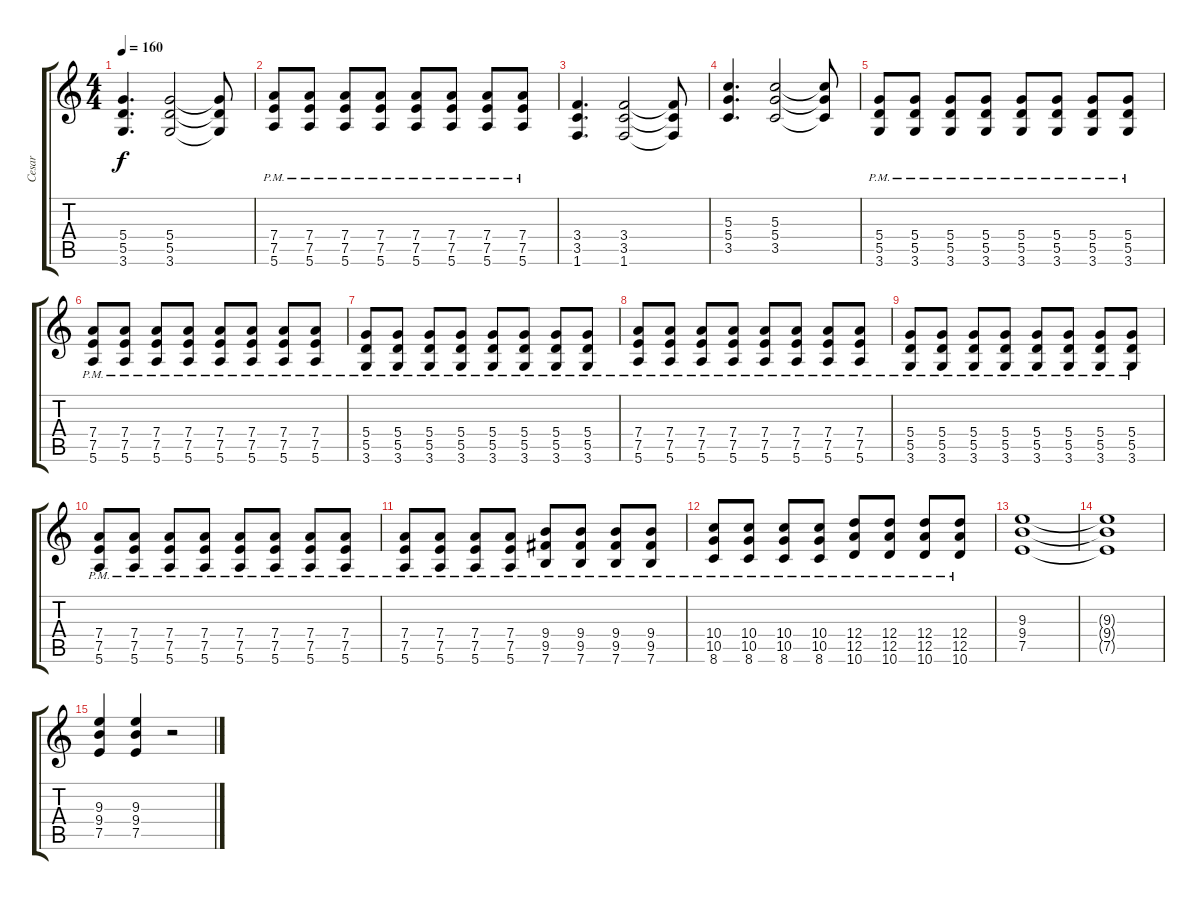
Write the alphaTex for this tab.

\track ("Cesar" "Cesar") {instrument distortionguitar}
\staff {score tabs}
\tuning (E4 B3 G3 D3 A2 E2) {hide}
\ts (4 4)
\tempo 160
\clef g2
\ks c
(5.4 5.5 3.6).4{d dy f} (5.4 5.5 3.6).2 (5.4{t} 5.5{t} 3.6{t}).8 |
(7.4{pm} 7.5{pm} 5.6{pm}).8 (7.4{pm} 7.5{pm} 5.6{pm}).8 (7.4{pm} 7.5{pm} 5.6{pm}).8 (7.4{pm} 7.5{pm} 5.6{pm}).8 (7.4{pm} 7.5{pm} 5.6{pm}).8 (7.4{pm} 7.5{pm} 5.6{pm}).8 (7.4{pm} 7.5{pm} 5.6{pm}).8 (7.4{pm} 7.5{pm} 5.6{pm}).8 |
(3.4 3.5 1.6).4{d} (3.4 3.5 1.6).2 (3.4{t} 3.5{t} 1.6{t}).8 |
(5.3 5.4 3.5).4{d} (5.3 5.4 3.5).2 (5.3{t} 5.4{t} 3.5{t}).8 |
(5.4{pm} 5.5{pm} 3.6{pm}).8 (5.4{pm} 5.5{pm} 3.6{pm}).8 (5.4{pm} 5.5{pm} 3.6{pm}).8 (5.4{pm} 5.5{pm} 3.6{pm}).8 (5.4{pm} 5.5{pm} 3.6{pm}).8 (5.4{pm} 5.5{pm} 3.6{pm}).8 (5.4{pm} 5.5{pm} 3.6{pm}).8 (5.4{pm} 5.5{pm} 3.6{pm}).8 |
(7.4{pm} 7.5{pm} 5.6{pm}).8 (7.4{pm} 7.5{pm} 5.6{pm}).8 (7.4{pm} 7.5{pm} 5.6{pm}).8 (7.4{pm} 7.5{pm} 5.6{pm}).8 (7.4{pm} 7.5{pm} 5.6{pm}).8 (7.4{pm} 7.5{pm} 5.6{pm}).8 (7.4{pm} 7.5{pm} 5.6{pm}).8 (7.4{pm} 7.5{pm} 5.6{pm}).8 |
(5.4{pm} 5.5{pm} 3.6{pm}).8 (5.4{pm} 5.5{pm} 3.6{pm}).8 (5.4{pm} 5.5{pm} 3.6{pm}).8 (5.4{pm} 5.5{pm} 3.6{pm}).8 (5.4{pm} 5.5{pm} 3.6{pm}).8 (5.4{pm} 5.5{pm} 3.6{pm}).8 (5.4{pm} 5.5{pm} 3.6{pm}).8 (5.4{pm} 5.5{pm} 3.6{pm}).8 |
(7.4{pm} 7.5{pm} 5.6{pm}).8 (7.4{pm} 7.5{pm} 5.6{pm}).8 (7.4{pm} 7.5{pm} 5.6{pm}).8 (7.4{pm} 7.5{pm} 5.6{pm}).8 (7.4{pm} 7.5{pm} 5.6{pm}).8 (7.4{pm} 7.5{pm} 5.6{pm}).8 (7.4{pm} 7.5{pm} 5.6{pm}).8 (7.4{pm} 7.5{pm} 5.6{pm}).8 |
(5.4{pm} 5.5{pm} 3.6{pm}).8 (5.4{pm} 5.5{pm} 3.6{pm}).8 (5.4{pm} 5.5{pm} 3.6{pm}).8 (5.4{pm} 5.5{pm} 3.6{pm}).8 (5.4{pm} 5.5{pm} 3.6{pm}).8 (5.4{pm} 5.5{pm} 3.6{pm}).8 (5.4{pm} 5.5{pm} 3.6{pm}).8 (5.4{pm} 5.5{pm} 3.6{pm}).8 |
(7.4{pm} 7.5{pm} 5.6{pm}).8 (7.4{pm} 7.5{pm} 5.6{pm}).8 (7.4{pm} 7.5{pm} 5.6{pm}).8 (7.4{pm} 7.5{pm} 5.6{pm}).8 (7.4{pm} 7.5{pm} 5.6{pm}).8 (7.4{pm} 7.5{pm} 5.6{pm}).8 (7.4{pm} 7.5{pm} 5.6{pm}).8 (7.4{pm} 7.5{pm} 5.6{pm}).8 |
(7.4{pm} 7.5{pm} 5.6{pm}).8 (7.4{pm} 7.5{pm} 5.6{pm}).8 (7.4{pm} 7.5{pm} 5.6{pm}).8 (7.4{pm} 7.5{pm} 5.6{pm}).8 (9.4{pm} 9.5{pm} 7.6{pm}).8 (9.4{pm} 9.5{pm} 7.6{pm}).8 (9.4{pm} 9.5{pm} 7.6{pm}).8 (9.4{pm} 9.5{pm} 7.6{pm}).8 |
(10.4{pm} 10.5{pm} 8.6{pm}).8 (10.4{pm} 10.5{pm} 8.6{pm}).8 (10.4{pm} 10.5{pm} 8.6{pm}).8 (10.4{pm} 10.5{pm} 8.6{pm}).8 (12.4{pm} 12.5{pm} 10.6{pm}).8 (12.4{pm} 12.5{pm} 10.6{pm}).8 (12.4{pm} 12.5{pm} 10.6{pm}).8 (12.4{pm} 12.5{pm} 10.6{pm}).8 |
(9.3 9.4 7.5).1 |
(9.3{t} 9.4{t} 7.5{t}).1 |
(9.3 9.4 7.5).4 (9.3 9.4 7.5).4 r.2
